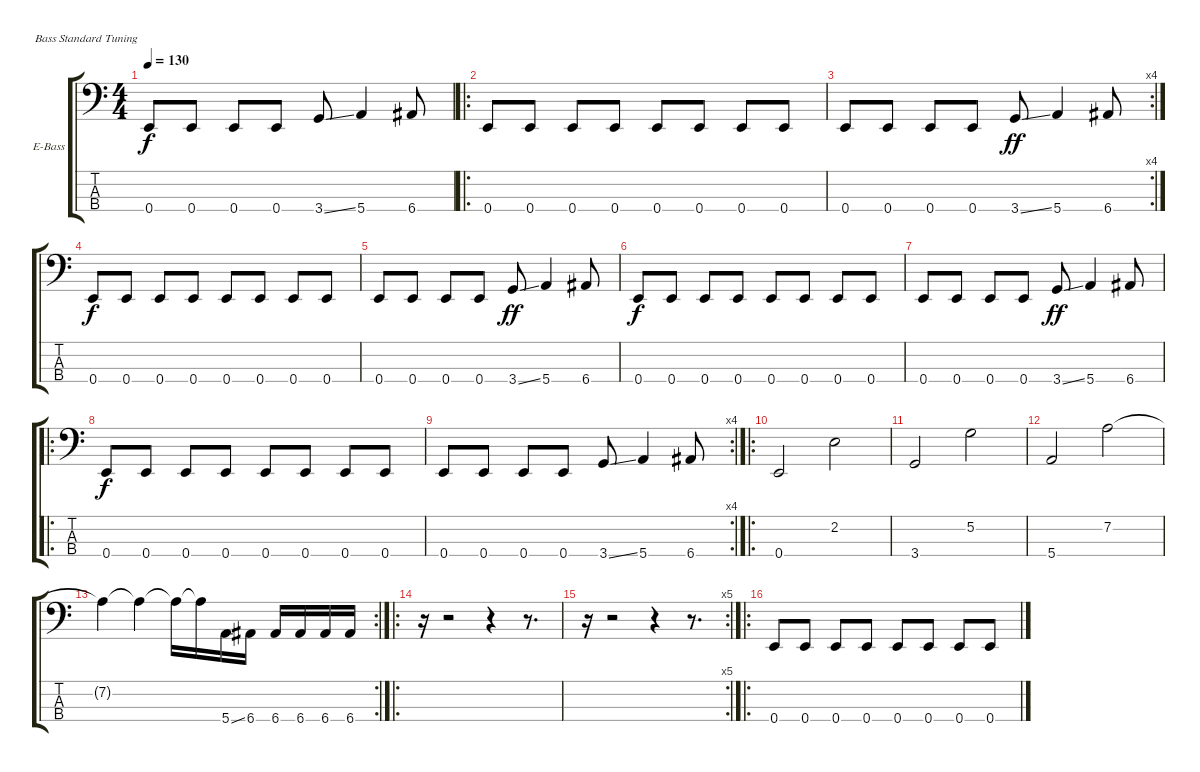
\bracketExtendMode groupsimilarinstruments
\firstSystemTrackNameOrientation horizontal
\otherSystemsTrackNameOrientation horizontal
\track ("Bass guitar" "E-Bass") {instrument electricbassfinger}
\staff {score tabs}
\tuning (G2 D2 A1 E1)
\ts (4 4)
\tempo 130
\clef f4
\ks c
0.4.8{dy f} 0.4.8 0.4.8 0.4.8 3.4{ss}.8 5.4.4 6.4.8 |
\ro
0.4.8 0.4.8 0.4.8 0.4.8 0.4.8 0.4.8 0.4.8 0.4.8 |
\rc 4
0.4.8 0.4.8 0.4.8 0.4.8 3.4{ss}.8{dy ff} 5.4.4 6.4.8 |
0.4.8{dy f} 0.4.8 0.4.8 0.4.8 0.4.8 0.4.8 0.4.8 0.4.8 |
0.4.8 0.4.8 0.4.8 0.4.8 3.4{ss}.8{dy ff} 5.4.4 6.4.8 |
0.4.8{dy f} 0.4.8 0.4.8 0.4.8 0.4.8 0.4.8 0.4.8 0.4.8 |
0.4.8 0.4.8 0.4.8 0.4.8 3.4{ss}.8{dy ff} 5.4.4 6.4.8 |
\ro
0.4.8{dy f} 0.4.8 0.4.8 0.4.8 0.4.8 0.4.8 0.4.8 0.4.8 |
\rc 4
0.4.8 0.4.8 0.4.8 0.4.8 3.4{ss}.8 5.4.4 6.4.8 |
\ro
0.4.2 2.2.2 |
3.4.2 5.2.2 |
5.4.2 7.2.2 |
\rc 2
7.2{t}.4 7.2{t}.4 7.2{t}.16 7.2{t}.16 5.4{ss}.16 6.4.16 6.4.16 6.4.16 6.4.16 6.4.16 |
\ro
r.16 r.2 r.4 r.8{d} |
\rc 5
r.16 r.2 r.4 r.8{d} |
\ro
0.4.8 0.4.8 0.4.8 0.4.8 0.4.8 0.4.8 0.4.8 0.4.8
